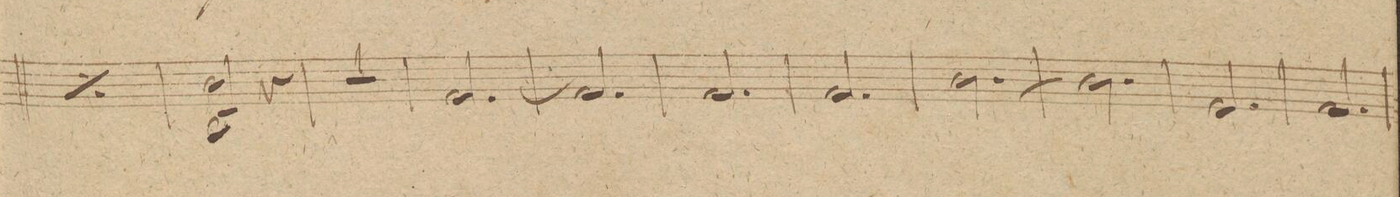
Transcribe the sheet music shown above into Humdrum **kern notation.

**kern	**dynam
*I"Alto Viola.	*
*clefC3	*
*k[]	*
*met(c|)	*
*M3/4	*
*rep	*
2.c 2.C/	.
*Xrep	*
=73	=73
2c 2C/	.
4r	.
=74	=74
2.r	.
=75	=75
[2.G/	.
=76	=76
2.G/]	.
=77	=77
2.G/	.
=78	=78
2.G/	.
=79	=79
[2.c\	.
=80	=80
2.c\]	.
=81	=81
2.F/	.
=82	=82
2.G/	.
=83	=83
*-	*-
